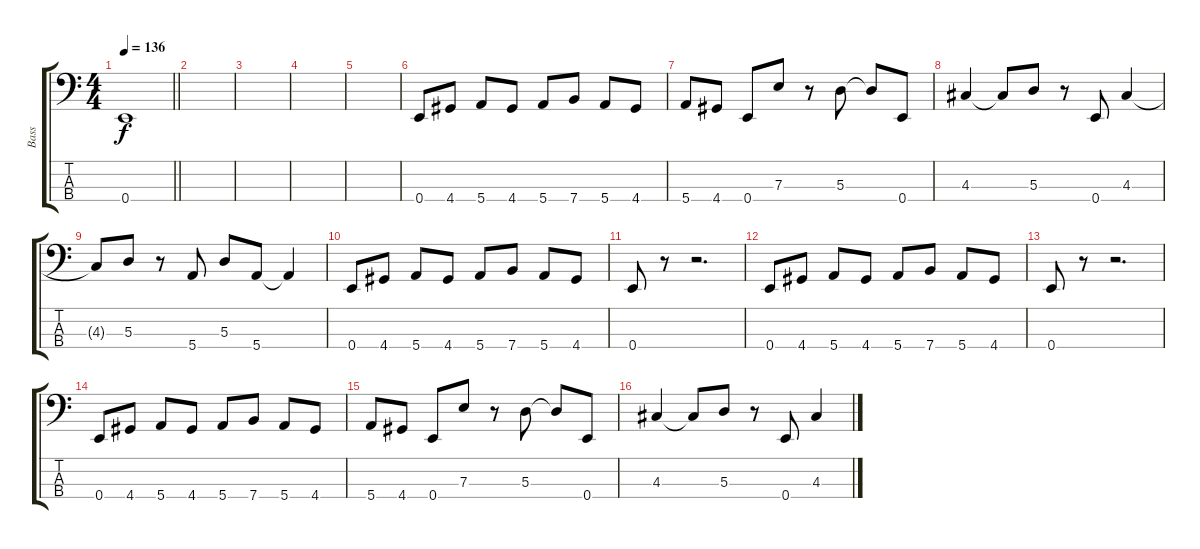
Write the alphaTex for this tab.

\track ("Bass" "Bass") {instrument electricbassfinger}
\staff {score tabs}
\tuning (G2 D2 A1 E1) {hide}
\ts (4 4)
\tempo 136
\clef f4
\barLineRight lightlight
\ks c
0.4{t}.1{dy f} |
|
|
|
|
0.4.8 4.4.8 5.4.8 4.4.8 5.4.8 7.4.8 5.4.8 4.4.8 |
5.4.8 4.4.8 0.4.8 7.3.8 r.8 5.3.8 5.3{t}.8 0.4.8 |
4.3.4 4.3{t}.8 5.3.8 r.8 0.4.8 4.3.4 |
4.3{t}.8 5.3.8 r.8 5.4.8 5.3.8 5.4.8 5.4{t}.4 |
0.4.8 4.4.8 5.4.8 4.4.8 5.4.8 7.4.8 5.4.8 4.4.8 |
0.4.8 r.8 r.2{d} |
0.4.8 4.4.8 5.4.8 4.4.8 5.4.8 7.4.8 5.4.8 4.4.8 |
0.4.8 r.8 r.2{d} |
0.4.8 4.4.8 5.4.8 4.4.8 5.4.8 7.4.8 5.4.8 4.4.8 |
5.4.8 4.4.8 0.4.8 7.3.8 r.8 5.3.8 5.3{t}.8 0.4.8 |
4.3.4 4.3{t}.8 5.3.8 r.8 0.4.8 4.3.4
